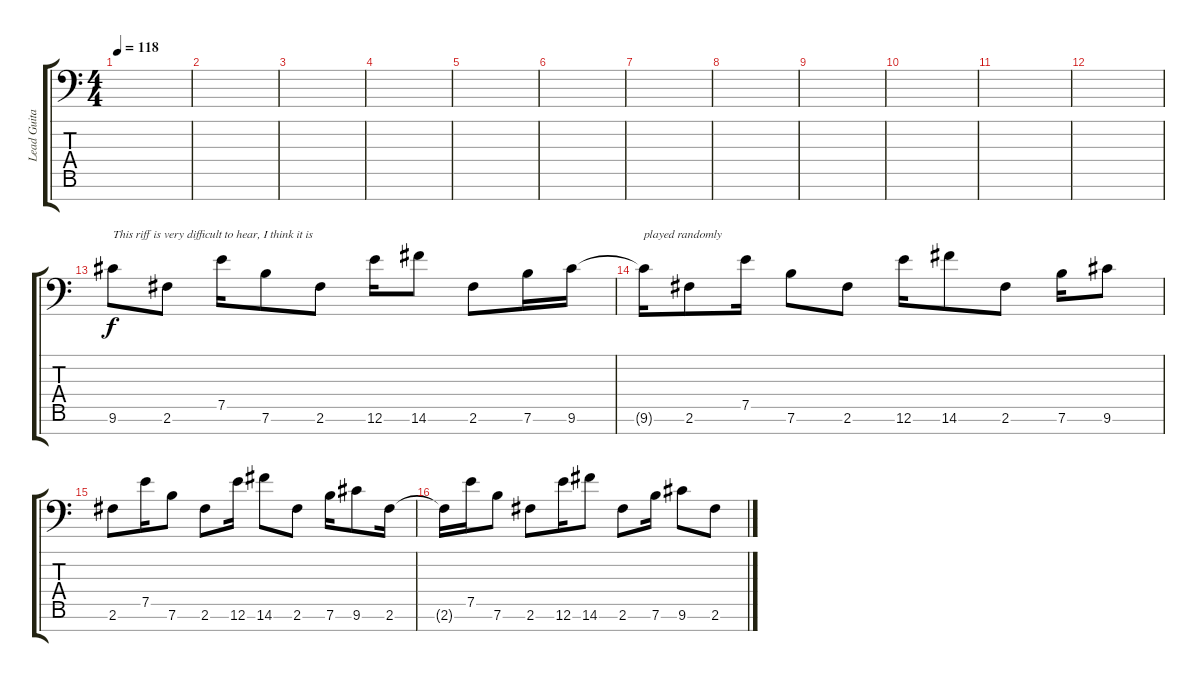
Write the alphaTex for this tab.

\track ("Lead Guitar #2" "Lead Guita") {instrument distortionguitar}
\staff {score tabs}
\tuning (D4 A3 E3 D3 A2 E2 A1) {hide}
\ts (4 4)
\tempo 118
\clef f4
\ks c
|
|
|
|
|
|
|
|
|
|
|
|
9.6.8{txt "This riff is very difficult to hear, I think it is" volume 0} 2.6.8{volume 2} 7.5.16 7.6.8 2.6.8 12.6.16 14.6.8 2.6.8 7.6.16 9.6.16 |
9.6{t}.16{txt "played randomly"} 2.6.8 7.5.16 7.6.8 2.6.8 12.6.16 14.6.8 2.6.8 7.6.16 9.6.8 |
2.6.8{volume 5} 7.5.16 7.6.8 2.6.8 12.6.16 14.6.8 2.6.8 7.6.16 9.6.8 2.6.16 |
2.6{t}.16 7.5.16 7.6.8 2.6.8 12.6.16 14.6.8 2.6.8 7.6.16 9.6.8 2.6.8
